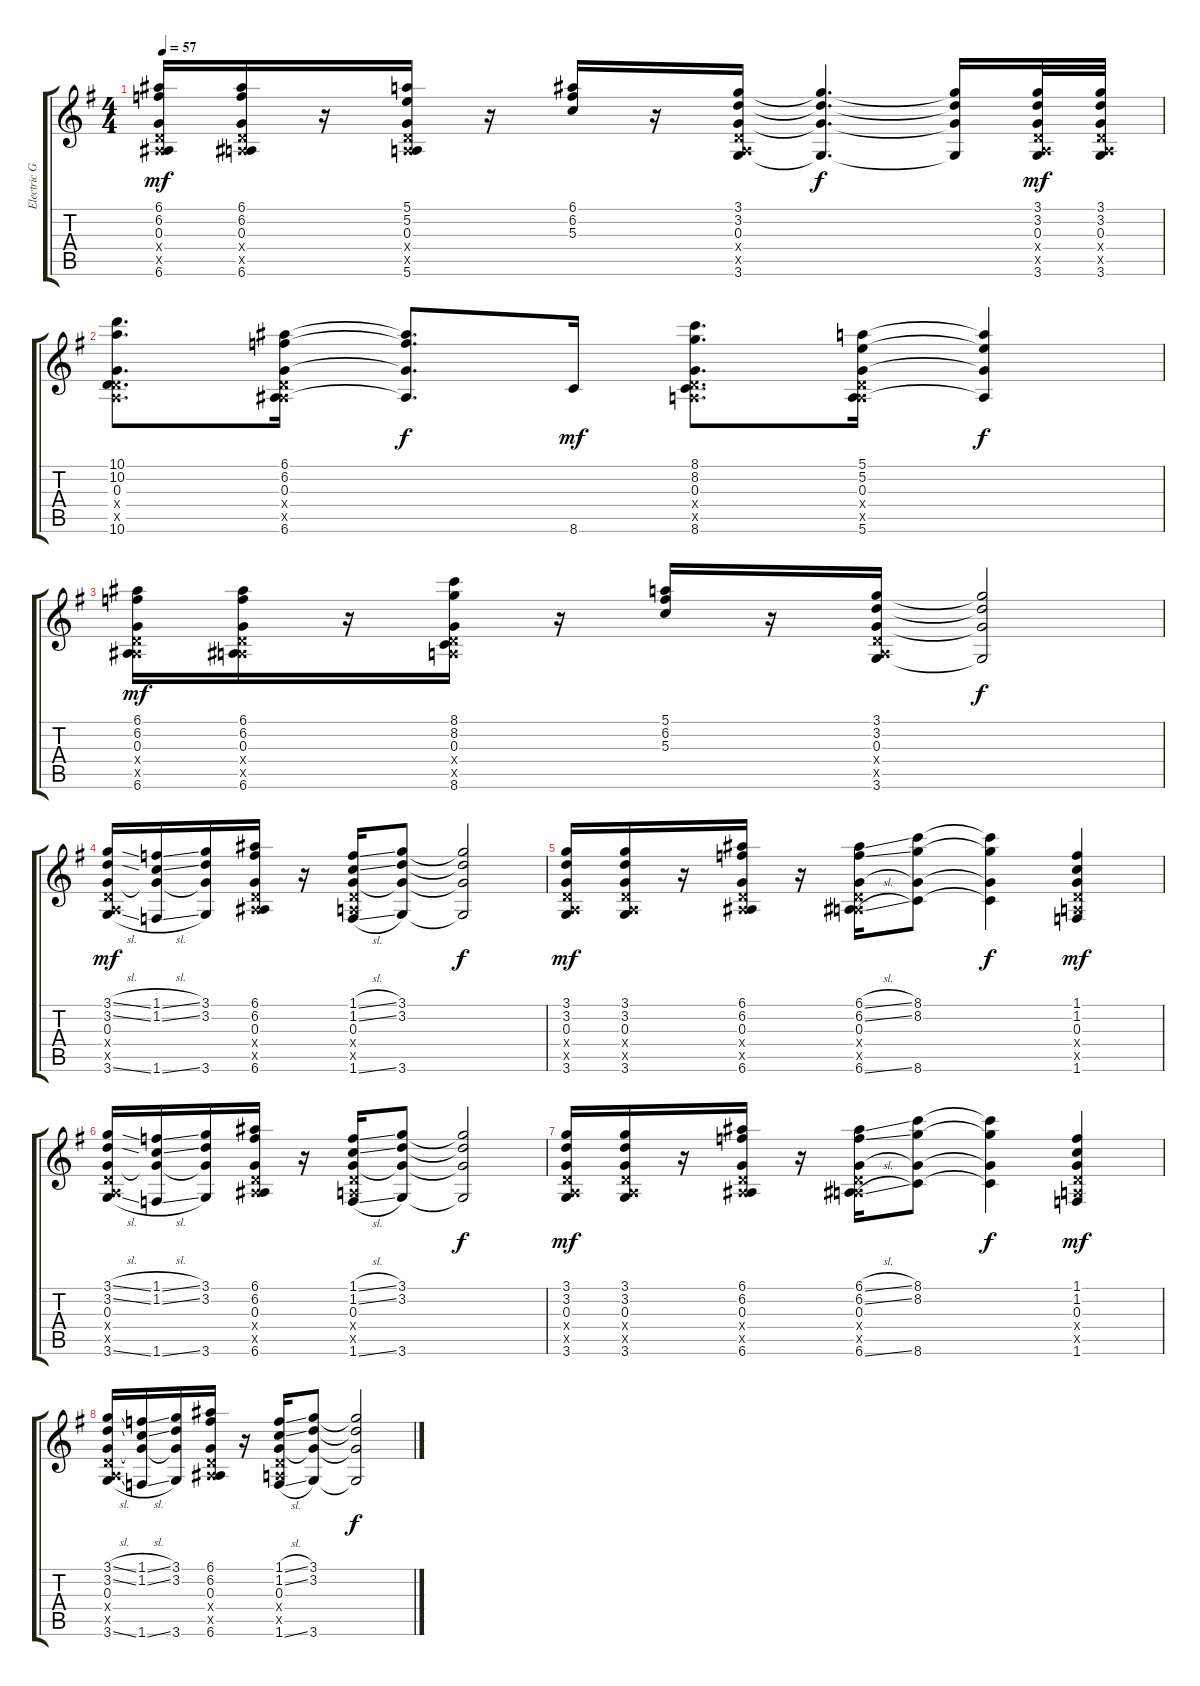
\track ("Electric Gtr. 1" "Electric G") {instrument electricguitarclean}
\staff {score tabs}
\tuning (E4 B3 G3 D3 A2 E2) {hide}
\ts (4 4)
\tempo 57
\clef g2
\ks g
(6.1 6.2 0.3 0.4{x} 0.5{x} 6.6).16{dy mf} (6.1 6.2 0.3 0.4{x} 0.5{x} 6.6).16 r.16 (5.1 5.2 0.3 0.4{x} 0.5{x} 5.6).16 r.16 (6.1 6.2 5.3).16 r.16 (3.1 3.2 0.3 0.4{x} 0.5{x} 3.6).16 (3.1{t} 3.2{t} 0.3{t} 3.6{t}).4{d dy f} (3.1{t} 3.2{t} 0.3{t} 3.6{t}).16 (3.1 3.2 0.3 0.4{x} 0.5{x} 3.6).32{dy mf} (3.1 3.2 0.3 0.4{x} 0.5{x} 3.6).32 |
(10.1 10.2 0.3 0.4{x} 0.5{x} 10.6).8{d} (6.1 6.2 0.3 0.4{x} 0.5{x} 6.6).16 (6.1{t} 6.2{t} 0.3{t} 6.6{t}).8{d dy f} 8.6.16{dy mf} (8.1 8.2 0.3 0.4{x} 0.5{x} 8.6).8{d} (5.1 5.2 0.3 0.4{x} 0.5{x} 5.6).16 (5.1{t} 5.2{t} 0.3{t} 5.6{t}).4{dy f} |
(6.1 6.2 0.3 0.4{x} 0.5{x} 6.6).16{dy mf} (6.1 6.2 0.3 0.4{x} 0.5{x} 6.6).16 r.16 (8.1 8.2 0.3 0.4{x} 0.5{x} 8.6).16 r.16 (5.1 6.2 5.3).16 r.16 (3.1 3.2 0.3 0.4{x} 0.5{x} 3.6).16 (3.1{t} 3.2{t} 0.3{t} 3.6{t}).2{dy f} |
(3.1{sl} 3.2{sl} 0.3 0.4{x} 0.5{x} 3.6{sl}).16{dy mf} (1.1{sl} 1.2{sl} 0.3{t} 1.6{sl}).16 (3.1 3.2 0.3{t} 3.6).16 (6.1 6.2 0.3 0.4{x} 0.5{x} 6.6).16 r.16 (1.1{sl} 1.2{sl} 0.3 0.4{x} 0.5{x} 1.6{sl}).16 (3.1 3.2 0.3{t} 3.6).8 (3.1{t} 3.2{t} 0.3{t} 3.6{t}).2{dy f} |
(3.1 3.2 0.3 0.4{x} 0.5{x} 3.6).16{dy mf} (3.1 3.2 0.3 0.4{x} 0.5{x} 3.6).16 r.16 (6.1 6.2 0.3 0.4{x} 0.5{x} 6.6).16 r.16 (6.1{sl} 6.2{sl} 0.3 0.4{x} 0.5{x} 6.6{sl}).16 (8.1 8.2 0.3{t} 8.6).8 (8.1{t} 8.2{t} 0.3{t} 8.6{t}).4{dy f} (1.1 1.2 0.3 0.4{x} 0.5{x} 1.6).4{dy mf} |
(3.1{sl} 3.2{sl} 0.3 0.4{x} 0.5{x} 3.6{sl}).16 (1.1{sl} 1.2{sl} 0.3{t} 1.6{sl}).16 (3.1 3.2 0.3{t} 3.6).16 (6.1 6.2 0.3 0.4{x} 0.5{x} 6.6).16 r.16 (1.1{sl} 1.2{sl} 0.3 0.4{x} 0.5{x} 1.6{sl}).16 (3.1 3.2 0.3{t} 3.6).8 (3.1{t} 3.2{t} 0.3{t} 3.6{t}).2{dy f} |
(3.1 3.2 0.3 0.4{x} 0.5{x} 3.6).16{dy mf} (3.1 3.2 0.3 0.4{x} 0.5{x} 3.6).16 r.16 (6.1 6.2 0.3 0.4{x} 0.5{x} 6.6).16 r.16 (6.1{sl} 6.2{sl} 0.3 0.4{x} 0.5{x} 6.6{sl}).16 (8.1 8.2 0.3{t} 8.6).8 (8.1{t} 8.2{t} 0.3{t} 8.6{t}).4{dy f} (1.1 1.2 0.3 0.4{x} 0.5{x} 1.6).4{dy mf} |
(3.1{sl} 3.2{sl} 0.3 0.4{x} 0.5{x} 3.6{sl}).16 (1.1{sl} 1.2{sl} 0.3{t} 1.6{sl}).16 (3.1 3.2 0.3{t} 3.6).16 (6.1 6.2 0.3 0.4{x} 0.5{x} 6.6).16 r.16 (1.1{sl} 1.2{sl} 0.3 0.4{x} 0.5{x} 1.6{sl}).16 (3.1 3.2 0.3{t} 3.6).8 (3.1{t} 3.2{t} 0.3{t} 3.6{t}).2{dy f}
